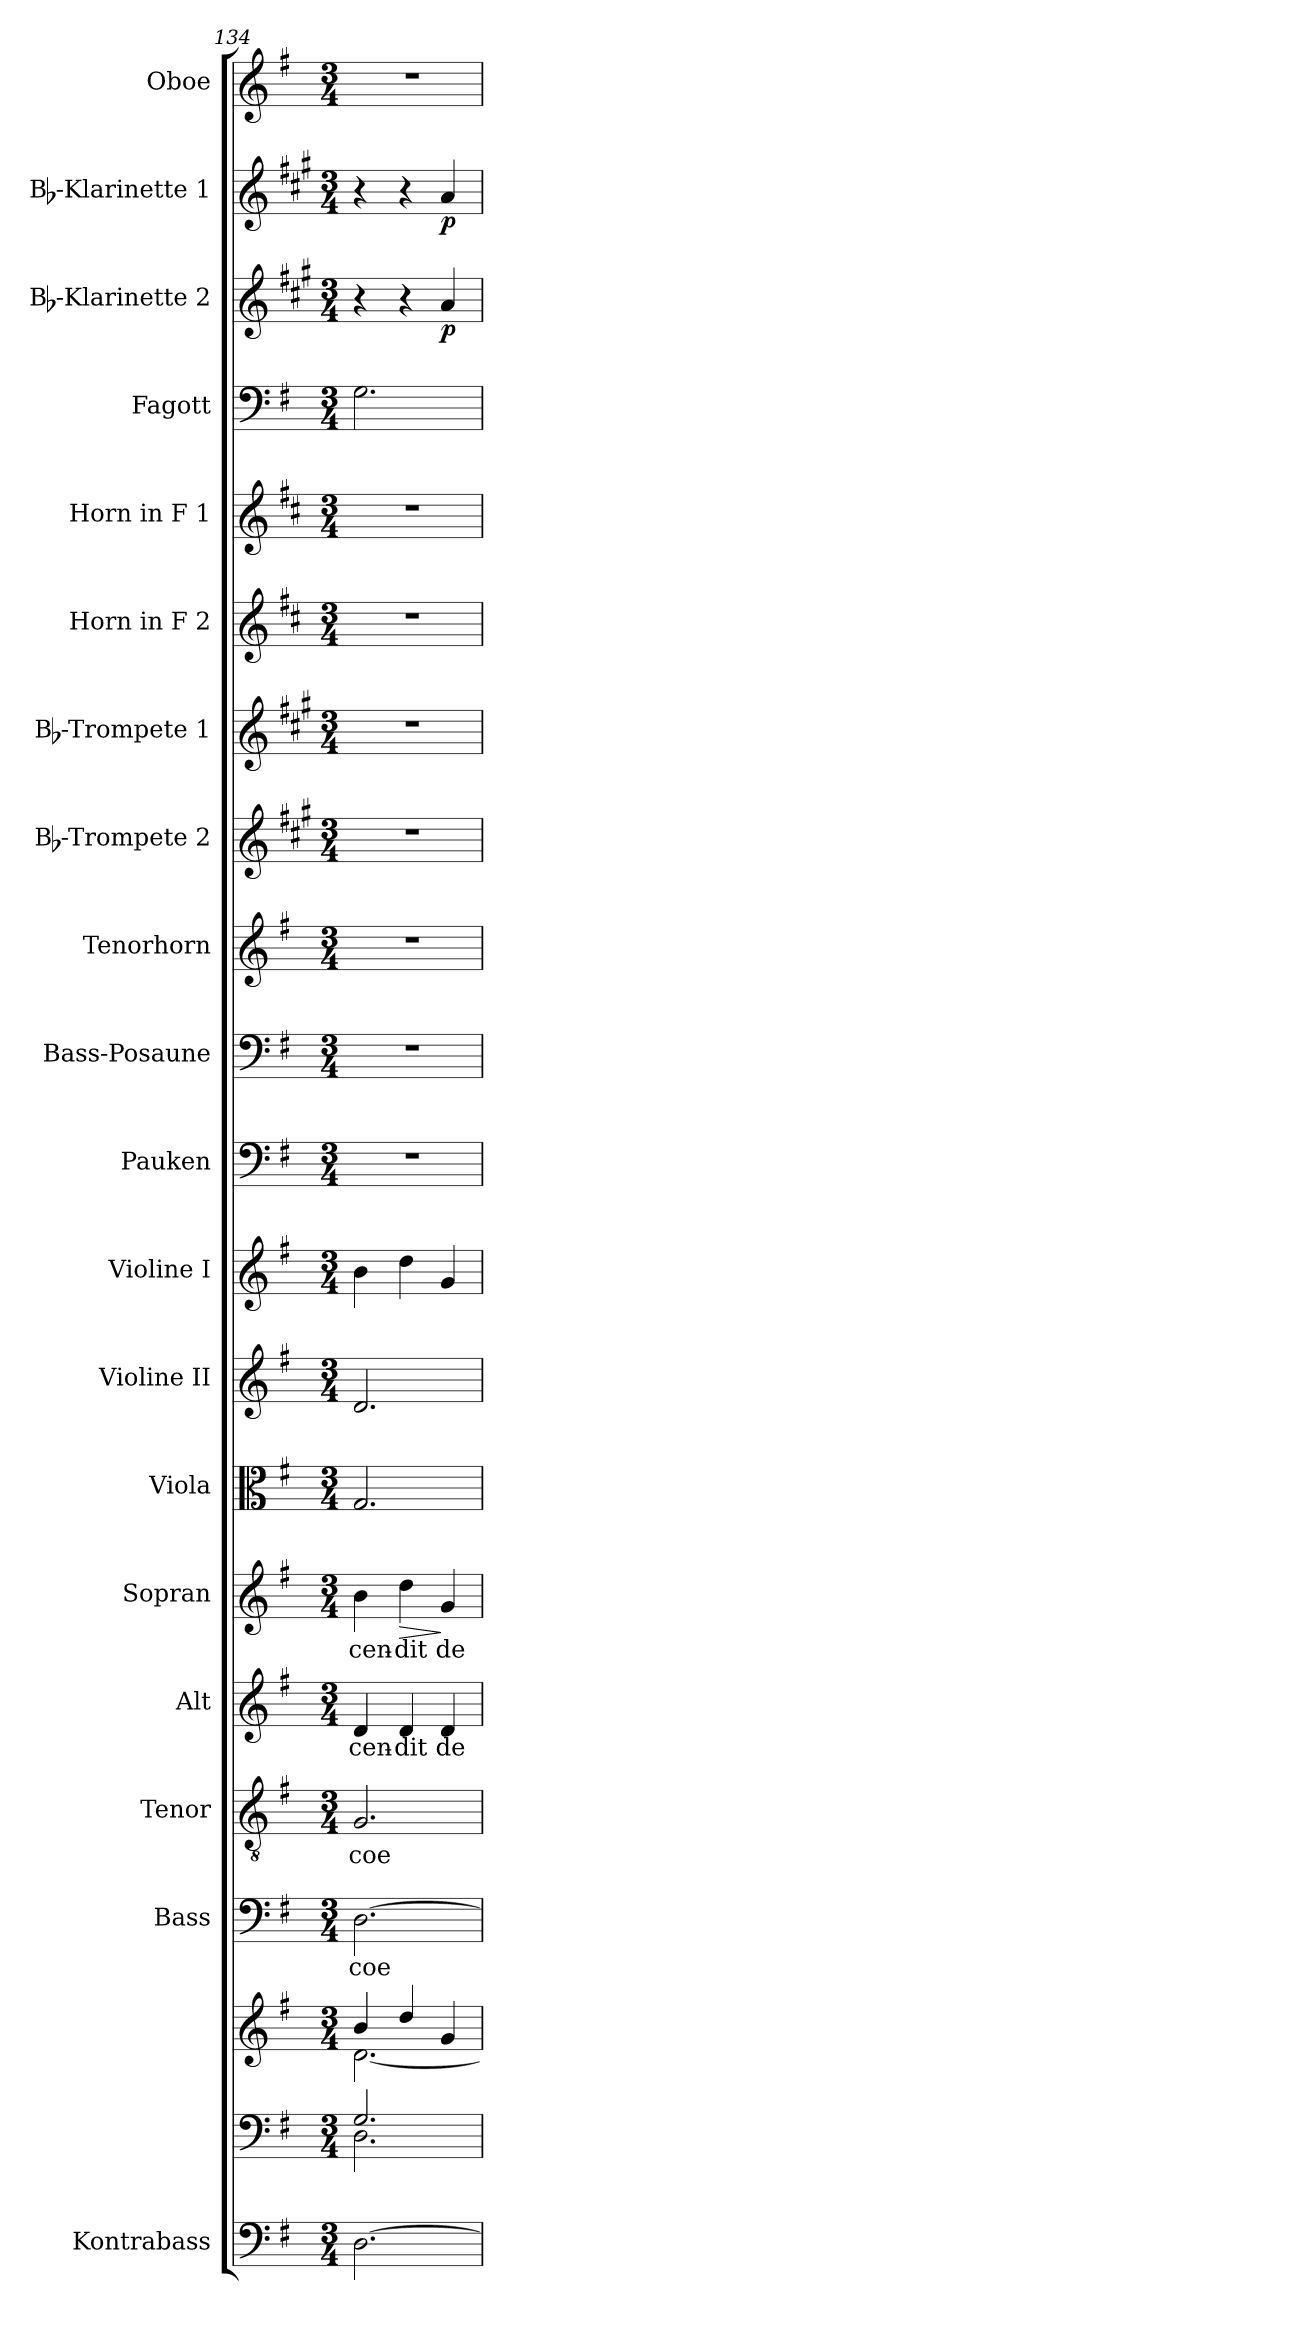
**kern	**kern	**kern	**kern	**text	**kern	**text	**kern	**text	**kern	**text	**dynam	**kern	**kern	**kern	**kern	**kern	**kern	**kern	**kern	**kern	**kern	**kern	**kern	**dynam	**kern	**dynam	**kern
*part20	*part19	*part19	*part18	*part18	*part17	*part17	*part16	*part16	*part15	*part15	*part15	*part14	*part13	*part12	*part11	*part10	*part9	*part8	*part7	*part6	*part5	*part4	*part3	*part3	*part2	*part2	*part1
*staff21	*staff20	*staff19	*staff18	*staff18	*staff17	*staff17	*staff16	*staff16	*staff15	*staff15	*staff15	*staff14	*staff13	*staff12	*staff11	*staff10	*staff9	*staff8	*staff7	*staff6	*staff5	*staff4	*staff3	*staff3	*staff2	*staff2	*staff1
*I"Kontrabass	*	*	*I"Bass	*	*I"Tenor	*	*I"Alt	*	*I"Sopran	*	*	*I"Viola	*I"Violine II	*I"Violine I	*I"Pauken	*I"Bass-Posaune	*I"Tenorhorn	*I"Bb-Trompete 2	*I"Bb-Trompete 1	*I"Horn in F 2	*I"Horn in F 1	*I"Fagott	*I"Bb-Klarinette 2	*	*I"Bb-Klarinette 1	*	*I"Oboe
*I'Kb.	*	*	*I'B.	*	*I'T.	*	*I'A.	*	*I'S.	*	*	*I'Vla.	*I'Vl. II	*I'Vl. I	*I'Pk.	*I'B. Pos.	*I'T. Hrn.	*I'Bb Trp. 2	*I'Bb Trp. 1	*	*	*I'Fg.	*I'Bb Kl. 2	*	*I'Bb Kl. 1	*	*I'Ob.
*clefF4	*clefF4	*clefG2	*clefF4	*	*clefGv2	*	*clefG2	*	*clefG2	*	*	*clefC3	*clefG2	*clefG2	*clefF4	*clefF4	*clefG2	*clefG2	*clefG2	*clefG2	*clefG2	*clefF4	*clefG2	*	*clefG2	*	*clefG2
*ITrd7c12	*	*	*	*	*	*	*	*	*	*	*	*	*	*	*	*	*ITrd8c14	*ITrd1c2	*ITrd1c2	*ITrd4c7	*ITrd4c7	*	*ITrd1c2	*	*ITrd1c2	*	*
*k[f#]	*k[f#]	*k[f#]	*k[f#]	*	*k[f#]	*	*k[f#]	*	*k[f#]	*	*	*k[f#]	*k[f#]	*k[f#]	*k[f#]	*k[f#]	*k[f#]	*k[f#]	*k[f#]	*k[f#]	*k[f#]	*k[f#]	*k[f#]	*	*k[f#]	*	*k[f#]
*G:	*G:	*G:	*G:	*	*G:	*	*G:	*	*G:	*	*	*G:	*G:	*G:	*G:	*G:	*G:	*G:	*G:	*G:	*G:	*G:	*G:	*	*G:	*	*G:
*M3/4	*M3/4	*M3/4	*M3/4	*	*M3/4	*	*M3/4	*	*M3/4	*	*	*M3/4	*M3/4	*M3/4	*M3/4	*M3/4	*M3/4	*M3/4	*M3/4	*M3/4	*M3/4	*M3/4	*M3/4	*	*M3/4	*	*M3/4
=134	=134	=134	=134	=134	=134	=134	=134	=134	=134	=134	=134	=134	=134	=134	=134	=134	=134	=134	=134	=134	=134	=134	=134	=134	=134	=134	=134
*	*^	*^	*	*	*	*	*	*	*	*	*	*	*	*	*	*	*	*	*	*	*	*	*	*	*	*	*
!	!	!	!	!	!	!LO:LY:b	!	!LO:LY:b	!	!LO:LY:b	!	!LO:LY:b	!	!	!	!	!	!	!	!	!	!	!	!	!	!	!	!	!
[2.DD\	2.G/	2.D\	4b/	[<2.d\	[2.D\	coe-	2.G/	coe-	4d/	-cen-	4b\	-cen-	.	2.G/	2.d/	4b\	2.r	2.r	2.r	2.r	2.r	2.r	2.r	2.G\	4r	.	4r	.	2.r
!	!	!	!	!	!	!	!	!	!	!LO:LY:b	!	!LO:LY:b	!LO:HP:b	!	!	!	!	!	!	!	!	!	!	!	!	!	!	!	!
.	.	.	4dd/	.	.	.	.	.	4d/	-dit	4dd\	-dit	>	.	.	4dd\	.	.	.	.	.	.	.	.	4r	.	4r	.	.
!	!	!	!	!	!	!	!	!	!	!LO:LY:b	!	!LO:LY:b	!	!	!	!	!	!	!	!	!	!	!	!	!	!LO:DY:b	!	!LO:DY:b	!
.	.	.	4g/	.	.	.	.	.	4d/	de	4g/	de	]	.	.	4g/	.	.	.	.	.	.	.	.	4g/	p	4g/	p	.
*	*v	*v	*	*	*	*	*	*	*	*	*	*	*	*	*	*	*	*	*	*	*	*	*	*	*	*	*	*	*
*	*	*v	*v	*	*	*	*	*	*	*	*	*	*	*	*	*	*	*	*	*	*	*	*	*	*	*	*	*
=	=	=	=	=	=	=	=	=	=	=	=	=	=	=	=	=	=	=	=	=	=	=	=	=	=	=	=
*-	*-	*-	*-	*-	*-	*-	*-	*-	*-	*-	*-	*-	*-	*-	*-	*-	*-	*-	*-	*-	*-	*-	*-	*-	*-	*-	*-
